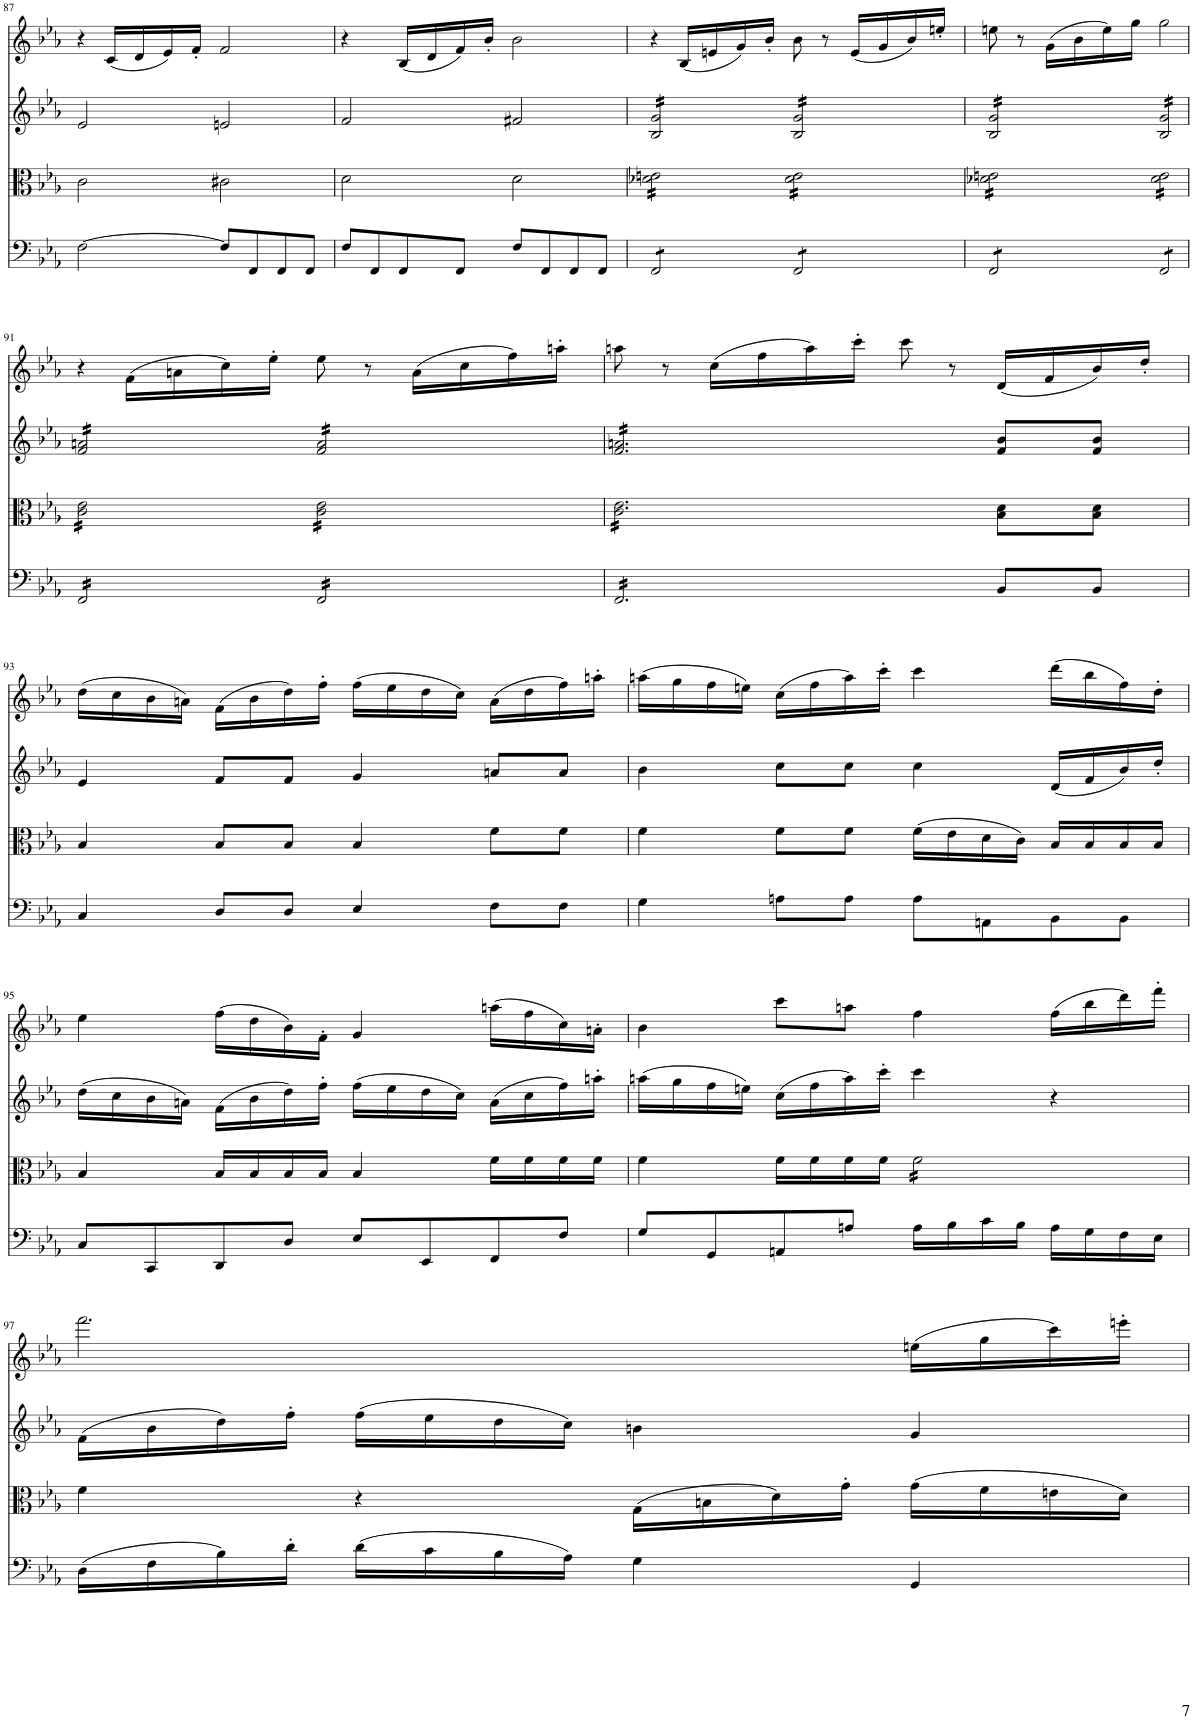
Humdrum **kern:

**kern	**kern	**kern	**kern
*part4	*part3	*part2	*part1
*staff4	*staff3	*staff2	*staff1
*I"Piano	*I"Piano	*I"Piano	*I"Piano
*I'Pno	*I'Pno	*I'Pno	*I'Pno
!!LO:PB:g=z
*clefF4	*clefC3	*clefG2	*clefG2
*k[b-e-a-]	*k[b-e-a-]	*k[b-e-a-]	*k[b-e-a-]
*M4/4	*M4/4	*M4/4	*M4/4
*met(c)	*met(c)	*met(c)	*met(c)
=87	=87	=87	=87
[2F\	2c\	2e-/	4r
.	.	.	(16c/LL
.	.	.	16d/
.	.	.	16e-/)
.	.	.	16f'/JJ
8F/L]	2c#X\	2en/	2f/
8FF/	.	.	.
8FF/	.	.	.
8FF/J	.	.	.
=88	=88	=88	=88
8F/L	2d\	2f/	4r
8FF/	.	.	.
8FF/	.	.	(16B-/LL
.	.	.	16d/
8FF/J	.	.	16f/)
.	.	.	16b-'/JJ
8F/L	2d\	2f#X/	2b-\
8FF/	.	.	.
8FF/	.	.	.
8FF/J	.	.	.
=89	=89	=89	=89
*tremolo	*	*	*
*	*tremolo	*	*
*	*	*tremolo	*
8FF/L	16d-X\ 16en\LL	16B-/ 16g/LL	4r
.	16d-X\ 16en\	16B-/ 16g/	.
8FF/	16d-X\ 16en\	16B-/ 16g/	.
.	16d-X\ 16en\	16B-/ 16g/	.
8FF/	16d-X\ 16en\	16B-/ 16g/	(16B-/LL
.	16d-X\ 16en\	16B-/ 16g/	16en/
8FF/J	16d-X\ 16en\	16B-/ 16g/	16g/)
.	16d-X\ 16en\JJ	16B-/ 16g/JJ	16b-'/JJ
8FF/L	16d-\ 16e\LL	16B-/ 16g/LL	8b-\
.	16d-\ 16e\	16B-/ 16g/	.
8FF/	16d-\ 16e\	16B-/ 16g/	8r
.	16d-\ 16e\	16B-/ 16g/	.
8FF/	16d-\ 16e\	16B-/ 16g/	(16e/LL
.	16d-\ 16e\	16B-/ 16g/	16g/
8FF/J	16d-\ 16e\	16B-/ 16g/	16b-/)
.	16d-\ 16e\JJ	16B-/ 16g/JJ	16een'/JJ
=90	=90	=90	=90
8FF/L	16d-X\ 16en\LL	16B-/ 16g/LL	8een\
.	16d-X\ 16en\	16B-/ 16g/	.
8FF/	16d-X\ 16en\	16B-/ 16g/	8r
.	16d-X\ 16en\	16B-/ 16g/	.
8FF/	16d-X\ 16en\	16B-/ 16g/	(16g\LL
.	16d-X\ 16en\	16B-/ 16g/	16b-\
8FF/J	16d-X\ 16en\	16B-/ 16g/	16ee\)
.	16d-X\ 16en\JJ	16B-/ 16g/JJ	16gg\JJ
8FF/L	16d-\ 16e\LL	16B-/ 16g/LL	2gg\
.	16d-\ 16e\	16B-/ 16g/	.
8FF/	16d-\ 16e\	16B-/ 16g/	.
.	16d-\ 16e\	16B-/ 16g/	.
8FF/	16d-\ 16e\	16B-/ 16g/	.
.	16d-\ 16e\	16B-/ 16g/	.
8FF/J	16d-\ 16e\	16B-/ 16g/	.
.	16d-\ 16e\JJ	16B-/ 16g/JJ	.
!!LO:LB:g=z
=91	=91	=91	=91
16FF/LL	16c\ 16e-\LL	16f/ 16an/LL	4r
16FF/	16c\ 16e-\	16f/ 16an/	.
16FF/	16c\ 16e-\	16f/ 16an/	.
16FF/	16c\ 16e-\	16f/ 16an/	.
16FF/	16c\ 16e-\	16f/ 16an/	(16f\LL
16FF/	16c\ 16e-\	16f/ 16an/	16an\
16FF/	16c\ 16e-\	16f/ 16an/	16cc\)
16FF/JJ	16c\ 16e-\JJ	16f/ 16an/JJ	16ee-'\JJ
16FF/LL	16c\ 16e-\LL	16f/ 16a/LL	8ee-\
16FF/	16c\ 16e-\	16f/ 16a/	.
16FF/	16c\ 16e-\	16f/ 16a/	8r
16FF/	16c\ 16e-\	16f/ 16a/	.
16FF/	16c\ 16e-\	16f/ 16a/	(16a\LL
16FF/	16c\ 16e-\	16f/ 16a/	16cc\
16FF/	16c\ 16e-\	16f/ 16a/	16ff\)
16FF/JJ	16c\ 16e-\JJ	16f/ 16a/JJ	16aan'\JJ
=92	=92	=92	=92
16FF/LL	16c\ 16e-\LL	16f/ 16an/LL	8aan\
16FF/	16c\ 16e-\	16f/ 16an/	.
16FF/	16c\ 16e-\	16f/ 16an/	8r
16FF/	16c\ 16e-\	16f/ 16an/	.
16FF/	16c\ 16e-\	16f/ 16an/	(16cc\LL
16FF/	16c\ 16e-\	16f/ 16an/	16ff\
16FF/	16c\ 16e-\	16f/ 16an/	16aa\)
16FF/	16c\ 16e-\	16f/ 16an/	16ccc'\JJ
16FF/	16c\ 16e-\	16f/ 16an/	8ccc\
16FF/	16c\ 16e-\	16f/ 16an/	.
16FF/	16c\ 16e-\	16f/ 16an/	8r
16FF/JJ	16c\ 16e-\JJ	16f/ 16an/JJ	.
*	*	*Xtremolo	*
*	*Xtremolo	*	*
*Xtremolo	*	*	*
8BB-/L	8B-\ 8d\L	8f/ 8b-/L	(16d/LL
.	.	.	16f/
8BB-/J	8B-\ 8d\J	8f/ 8b-/J	16b-/)
.	.	.	16dd'/JJ
!!LO:LB:g=z
=93	=93	=93	=93
4C/	4B-/	4e-/	(16dd\LL
.	.	.	16cc\
.	.	.	16b-\
.	.	.	16an\JJ)
8D/L	8B-/L	8f/L	(16f\LL
.	.	.	16b-\
8D/J	8B-/J	8f/J	16dd\)
.	.	.	16ff'\JJ
4E-/	4B-/	4g/	(16ff\LL
.	.	.	16ee-\
.	.	.	16dd\
.	.	.	16cc\JJ)
8F\L	8f\L	8an/L	(16a\LL
.	.	.	16dd\
8F\J	8f\J	8a/J	16ff\)
.	.	.	16aan'\JJ
=94	=94	=94	=94
4G\	4f\	4b-\	(16aan\LL
.	.	.	16gg\
.	.	.	16ff\
.	.	.	16een\JJ)
8An\L	8f\L	8cc\L	(16cc\LL
.	.	.	16ff\
8A\J	8f\J	8cc\J	16aa\)
.	.	.	16ccc'\JJ
8A\L	(16f\LL	4cc\	4ccc\
.	16e-\	.	.
8AAn\	16d\	.	.
.	16c\JJ)	.	.
8BB-\	16B-/LL	(16d/LL	(16ddd\LL
.	16B-/	16f/	16bb-\
8BB-\J	16B-/	16b-/)	16ff\)
.	16B-/JJ	16dd'/JJ	16dd'\JJ
!!LO:LB:g=z
=95	=95	=95	=95
8C/L	4B-/	(16dd\LL	4ee-\
.	.	16cc\	.
8CC/	.	16b-\	.
.	.	16an\JJ)	.
8DD/	16B-/LL	(16f\LL	(16ff\LL
.	16B-/	16b-\	16dd\
8D/J	16B-/	16dd\)	16b-\)
.	16B-/JJ	16ff'\JJ	16f'\JJ
8E-/L	4B-/	(16ff\LL	4g/
.	.	16ee-\	.
8EE-/	.	16dd\	.
.	.	16cc\JJ)	.
8FF/	16f\LL	(16a\LL	(16aan\LL
.	16f\	16cc\	16ff\
8F/J	16f\	16ff\)	16cc\)
.	16f\JJ	16aan'\JJ	16an'\JJ
=96	=96	=96	=96
8G/L	4f\	(16aan\LL	4b-\
.	.	16gg\	.
8GG/	.	16ff\	.
.	.	16een\JJ)	.
8AAn/	16f\LL	(16cc\LL	8ccc\L
.	16f\	16ff\	.
8An/J	16f\	16aa\)	8aan\J
.	16f\JJ	16ccc'\JJ	.
*	*tremolo	*	*
16A\LL	16f\LL	4ccc\	4ff\
16B-\	16f\	.	.
16c\	16f\	.	.
16B-\JJ	16f\	.	.
16A\LL	16f\	4r	(16ff\LL
16G\	16f\	.	16bb-\
16F\	16f\	.	16ddd\)
16E-\JJ	16f\JJ	.	16fff'\JJ
*	*Xtremolo	*	*
!!LO:LB:g=z
=97	=97	=97	=97
(16D\LL	4f\	(16f\LL	2.fff\
16F\	.	16b-\	.
16B-\)	.	16dd\)	.
16d'\JJ	.	16ff'\JJ	.
(16d\LL	4r	(16ff\LL	.
16c\	.	16ee-\	.
16B-\	.	16dd\	.
16A-\JJ)	.	16cc\JJ)	.
4G\	(16G\LL	4bn\	.
.	16Bn\	.	.
.	16d\)	.	.
.	16g'\JJ	.	.
4GG/	(16g\LL	4g/	(16een\LL
.	16f\	.	16gg\
.	16en\	.	16ccc\)
.	16d\JJ)	.	16eeen'\JJ
=	=	=	=
*-	*-	*-	*-
